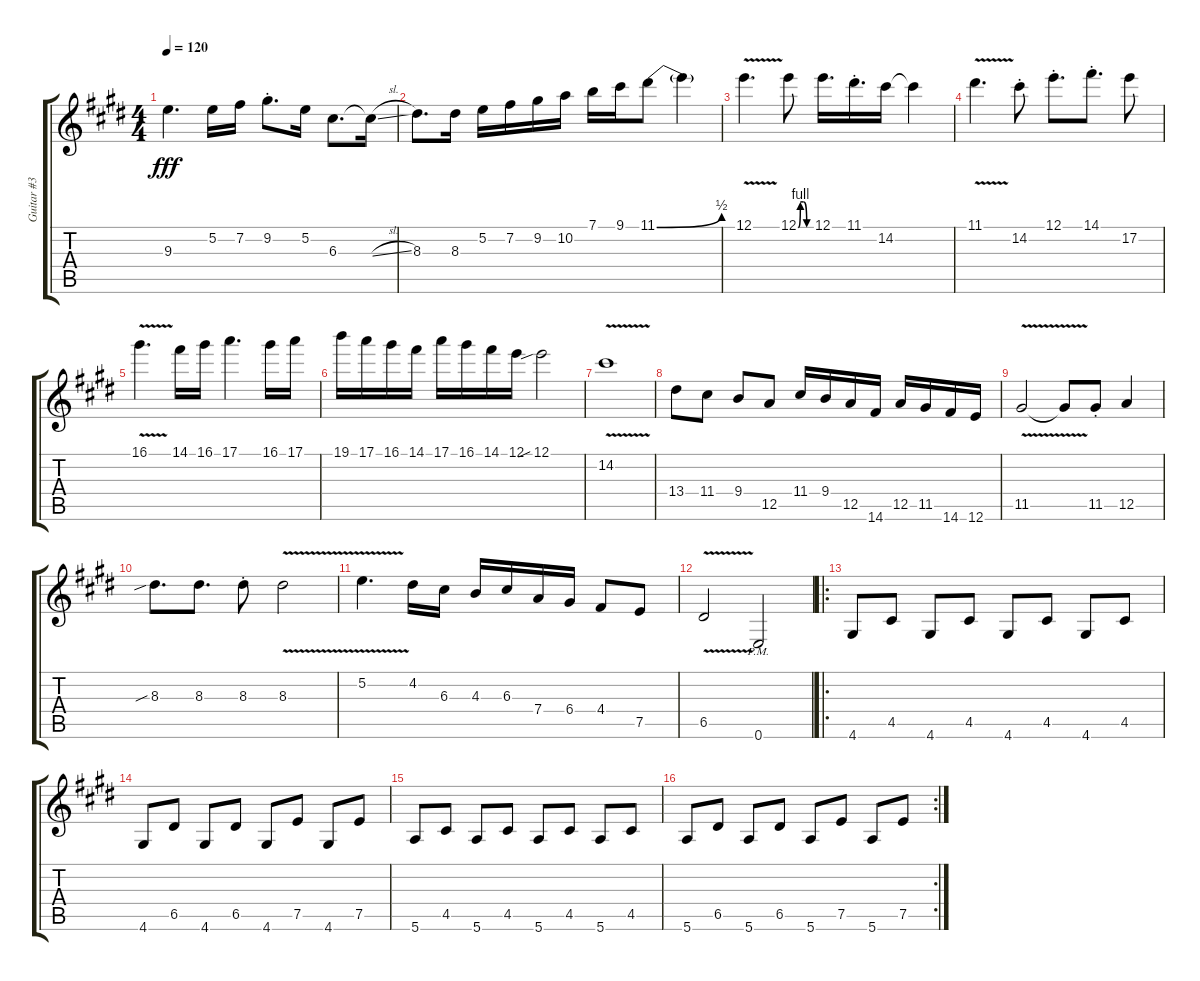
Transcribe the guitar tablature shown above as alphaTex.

\track ("Guitar #3" "Guitar #3") {instrument distortionguitar}
\staff {score tabs}
\tuning (E4 B3 G3 D3 A2 E2) {hide}
\ts (4 4)
\tempo 120
\clef g2
\ks e
9.3.4{d dy fff} 5.2.16 7.2.16 9.2{st}.8{d} 5.2.16 6.3.8{d} 6.3{sl t}.16 |
8.3.8{d} 8.3.16 5.2.16 7.2.16 9.2.16 10.2.16 7.1.16 9.1.16 11.1{be (bend 0 0 60 2)}.8 11.1{t}.4 |
12.1{v}.4{d} 12.1{be (custom 0 0 10 4 25 4 40 0 60 0)}.8 12.1.16{d} 11.1{st}.16{d} 14.2.16 14.2{t}.4 |
11.1{v}.4{d} 14.2{st}.8 12.1{st}.8{d} 14.1{st}.8{d} 17.2.8 |
16.1{v}.4{d} 14.1.16 16.1.16 17.1.4{d} 16.1.16 17.1.16 |
19.1.16 17.1.16 16.1.16 14.1.16 17.1.16 16.1.16 14.1.16 12.1.16 12.1{sib}.2 |
14.2{v}.1 |
13.4.8 11.4.8 9.4.8 12.5.8 11.4.16 9.4.16 12.5.16 14.6.16 12.5.16 11.5.16 14.6.16 12.6.16 |
11.5{v}.2 11.5{t}.8 11.5{st}.8 12.5.4 |
8.3{sib}.8{d} 8.3.8{d} 8.3{st}.8 8.3{v}.2 |
5.2{v}.4{d} 4.2.16 6.3.16 4.3.16 6.3.16 7.4.16 6.4.16 4.4.8 7.5.8 |
6.5{v}.2 0.6{pm}.2 |
\ro
4.6.8 4.5.8 4.6.8 4.5.8 4.6.8 4.5.8 4.6.8 4.5.8 |
4.6.8 6.5.8 4.6.8 6.5.8 4.6.8 7.5.8 4.6.8 7.5.8 |
5.6.8 4.5.8 5.6.8 4.5.8 5.6.8 4.5.8 5.6.8 4.5.8 |
\rc 2
5.6.8 6.5.8 5.6.8 6.5.8 5.6.8 7.5.8 5.6.8 7.5.8
